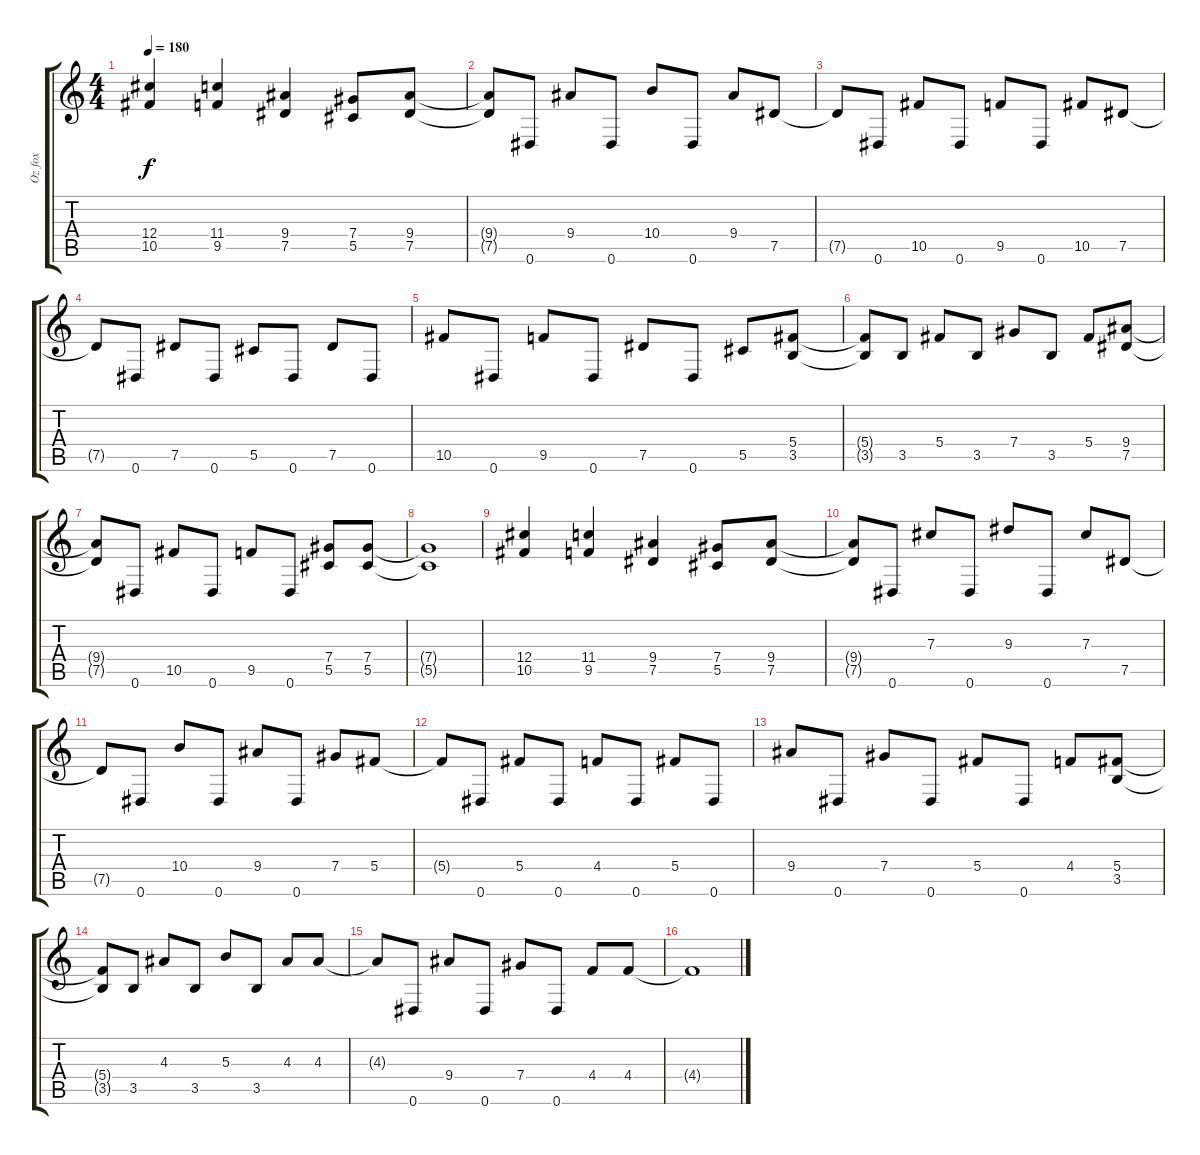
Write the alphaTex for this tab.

\track ("Oz fox" "Oz fox") {instrument distortionguitar}
\staff {score tabs}
\tuning (Eb4 Bb3 Gb3 Db3 Ab2 Eb2) {hide}
\ts (4 4)
\tempo 180
\clef g2
\ks c
(12.4 10.5).4{dy f instrument distortionguitar} (11.4 9.5).4 (9.4 7.5).4 (7.4 5.5).8 (9.4 7.5).8 |
(9.4{t} 7.5{t}).8 0.6.8 9.4.8 0.6.8 10.4.8 0.6.8 9.4.8 7.5.8 |
7.5{t}.8 0.6.8 10.5.8 0.6.8 9.5.8 0.6.8 10.5.8 7.5.8 |
7.5{t}.8 0.6.8 7.5.8 0.6.8 5.5.8 0.6.8 7.5.8 0.6.8 |
10.5.8 0.6.8 9.5.8 0.6.8 7.5.8 0.6.8 5.5.8 (5.4 3.5).8 |
(5.4{t} 3.5{t}).8 3.5.8 5.4.8 3.5.8 7.4.8 3.5.8 5.4.8 (9.4 7.5).8 |
(9.4{t} 7.5{t}).8 0.6.8 10.5.8 0.6.8 9.5.8 0.6.8 (7.4 5.5).8 (7.4 5.5).8 |
(7.4{t} 5.5{t}).1 |
(12.4 10.5).4 (11.4 9.5).4 (9.4 7.5).4 (7.4 5.5).8 (9.4 7.5).8 |
(9.4{t} 7.5{t}).8 0.6.8 7.3.8 0.6.8 9.3.8 0.6.8 7.3.8 7.5.8 |
7.5{t}.8 0.6.8 10.4.8 0.6.8 9.4.8 0.6.8 7.4.8 5.4.8 |
5.4{t}.8 0.6.8 5.4.8 0.6.8 4.4.8 0.6.8 5.4.8 0.6.8 |
9.4.8 0.6.8 7.4.8 0.6.8 5.4.8 0.6.8 4.4.8 (5.4 3.5).8 |
(5.4{t} 3.5{t}).8 3.5.8 4.3.8 3.5.8 5.3.8 3.5.8 4.3.8 4.3.8 |
4.3{t}.8 0.6.8 9.4.8 0.6.8 7.4.8 0.6.8 4.4.8 4.4.8 |
4.4{t}.1
